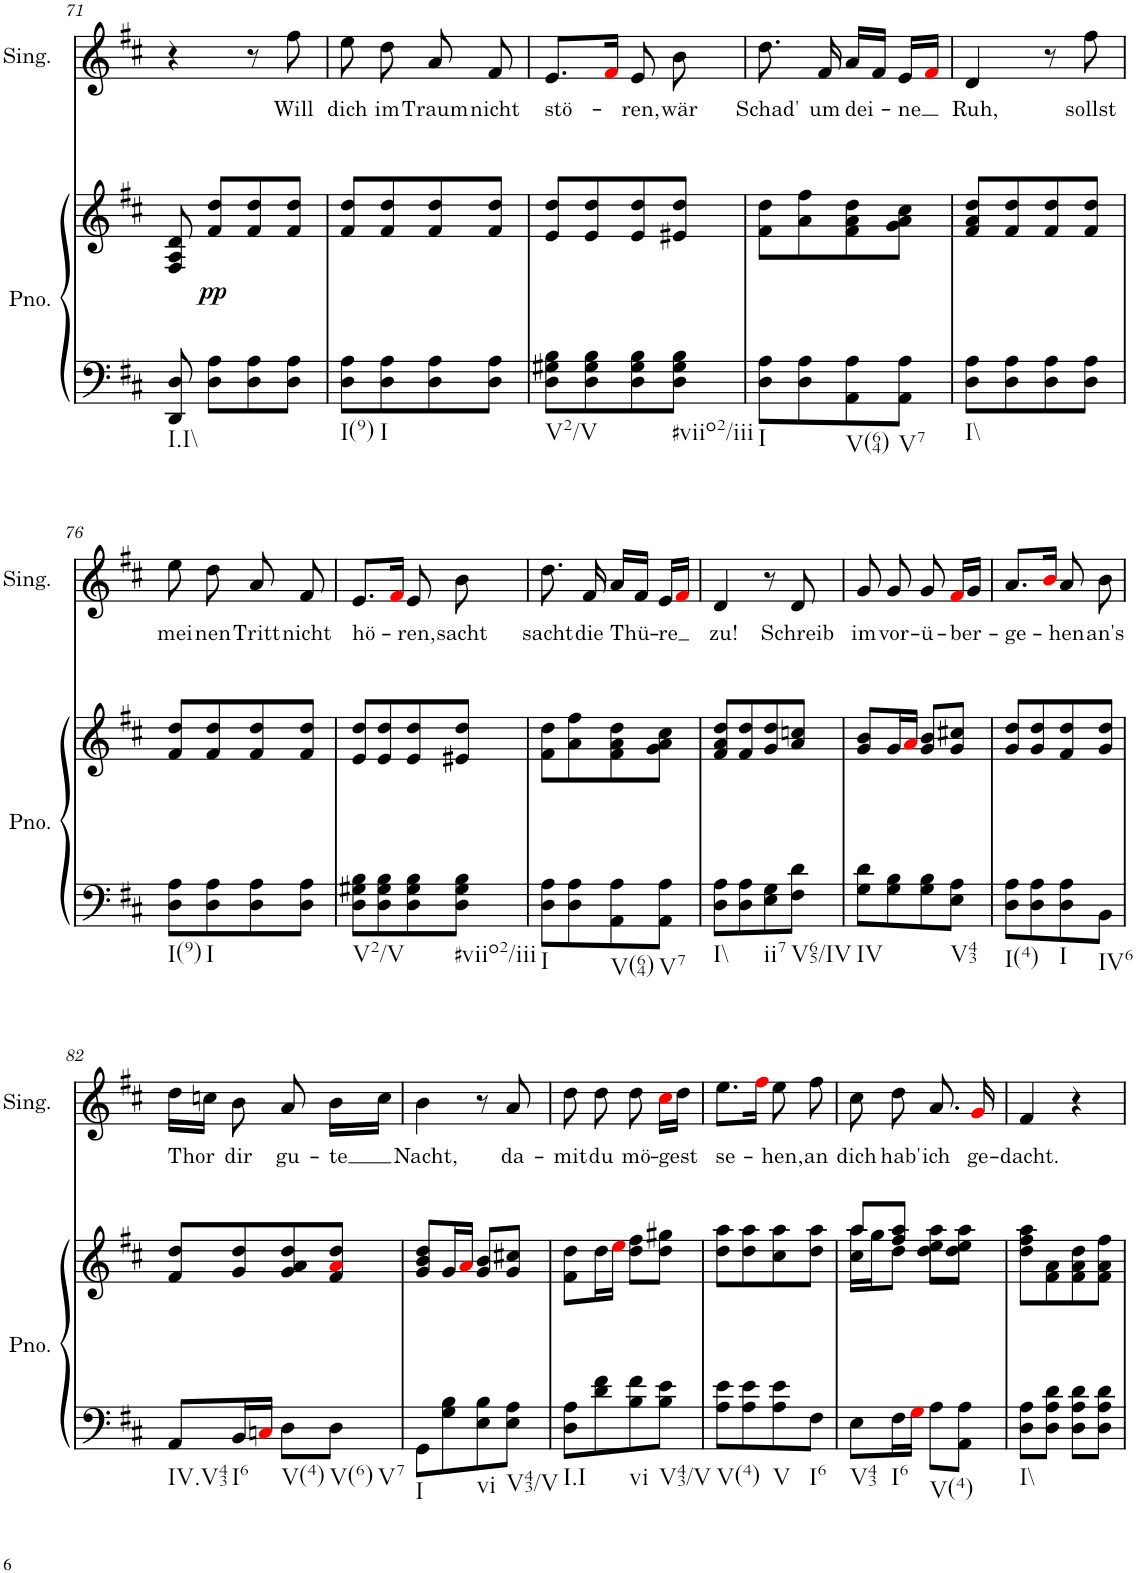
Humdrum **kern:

**kern	**kern	**dynam	**kern	**text
*part2	*part2	*part2	*part1	*part1
*staff3	*staff2	*staff2/3	*staff1	*staff1
*I"Pianoforte	*	*	*I"Singstimme	*
*I'Pno.	*	*	*I'Sing.	*
!!LO:PB:g=z
*clefF4	*clefG2	*	*clefG2	*
*k[f#c#]	*k[f#c#]	*	*k[f#c#]	*
*M2/4	*M2/4	*	*M2/4	*
=71	=71	=71	=71	=71
!LO:TX:b:t=I.I\\	!	!	!	!
8DD/ 8D/	8F#/ 8A/ 8d/	.	4r	.
!	!	!LO:DY:b	!	!
8D\ 8A\L	8f#/ 8dd/L	pp	.	.
8D\ 8A\	8f#/ 8dd/	.	8r	.
!	!	!	!	!LO:LY:b
8D\ 8A\J	8f#/ 8dd/J	.	8ff#\	Will
=72	=72	=72	=72	=72
!LO:TX:b:t=I(9)	!	!	!	!
!	!	!	!	!LO:LY:b
8D\ 8A\L	8f#/ 8dd/L	.	8ee\	dich
!LO:TX:b:t=I	!	!	!	!
!	!	!	!	!LO:LY:b
8D\ 8A\	8f#/ 8dd/	.	8dd\	im
!	!	!	!	!LO:LY:b
8D\ 8A\	8f#/ 8dd/	.	8a/	Traum
!	!	!	!	!LO:LY:b
8D\ 8A\J	8f#/ 8dd/J	.	8f#/	nicht
=73	=73	=73	=73	=73
!LO:TX:b:t=V2/V	!	!	!	!
!	!	!	!	!LO:LY:b
8D\ 8G#X\ 8B\L	8e/ 8dd/L	.	8.e/L	stö-
8D\ 8G#\ 8B\	8e/ 8dd/	.	.	.
.	.	.	16f#i/Jk	.
!	!	!	!	!LO:LY:b
8D\ 8G#\ 8B\	8e/ 8dd/	.	8e/	-ren,
!LO:TX:b:t=#viio2/iii	!	!	!	!
!	!	!	!	!LO:LY:b
8D\ 8G#\ 8B\J	8e#X/ 8dd/J	.	8b\	wär
=74	=74	=74	=74	=74
!LO:TX:b:t=I	!	!	!	!
!	!	!	!	!LO:LY:b
8D\ 8A\L	8f#\ 8dd\L	.	8.dd\	Schad'
8D\ 8A\	8a\ 8ff#\	.	.	.
!	!	!	!	!LO:LY:b
.	.	.	16f#/	um
!LO:TX:b:t=V(64)	!	!	!	!
!	!	!	!	!LO:LY:b
8AA\ 8A\	8f#\ 8a\ 8dd\	.	16a/LL	dei-
.	.	.	16f#/JJ	.
!LO:TX:b:t=V7	!	!	!	!
!	!	!	!	!LO:LY:b
8AA\ 8A\J	8g\ 8a\ 8cc#\J	.	16e/LL	-ne
.	.	.	16f#i/JJ	.
=75	=75	=75	=75	=75
!LO:TX:b:t=I\\	!	!	!	!
!	!	!	!	!LO:LY:b
8D\ 8A\L	8f#/ 8a/ 8dd/L	.	4d/	Ruh,
8D\ 8A\	8f#/ 8dd/	.	.	.
8D\ 8A\	8f#/ 8dd/	.	8r	.
!	!	!	!	!LO:LY:b
8D\ 8A\J	8f#/ 8dd/J	.	8ff#\	sollst
!!LO:LB:g=z
=76	=76	=76	=76	=76
!LO:TX:b:t=I(9)	!	!	!	!
!	!	!	!	!LO:LY:b
8D\ 8A\L	8f#/ 8dd/L	.	8ee\	mei-
!LO:TX:b:t=I	!	!	!	!
!	!	!	!	!LO:LY:b
8D\ 8A\	8f#/ 8dd/	.	8dd\	-nen
!	!	!	!	!LO:LY:b
8D\ 8A\	8f#/ 8dd/	.	8a/	Tritt
!	!	!	!	!LO:LY:b
8D\ 8A\J	8f#/ 8dd/J	.	8f#/	nicht
=77	=77	=77	=77	=77
!LO:TX:b:t=V2/V	!	!	!	!
!	!	!	!	!LO:LY:b
8D\ 8G#X\ 8B\L	8e/ 8dd/L	.	8.e/L	hö-
8D\ 8G#\ 8B\	8e/ 8dd/	.	.	.
.	.	.	16f#i/Jk	.
!	!	!	!	!LO:LY:b
8D\ 8G#\ 8B\	8e/ 8dd/	.	8e/	-ren,
!LO:TX:b:t=#viio2/iii	!	!	!	!
!	!	!	!	!LO:LY:b
8D\ 8G#\ 8B\J	8e#X/ 8dd/J	.	8b\	sacht
=78	=78	=78	=78	=78
!LO:TX:b:t=I	!	!	!	!
!	!	!	!	!LO:LY:b
8D\ 8A\L	8f#\ 8dd\L	.	8.dd\	sacht
8D\ 8A\	8a\ 8ff#\	.	.	.
!	!	!	!	!LO:LY:b
.	.	.	16f#/	die
!LO:TX:b:t=V(64)	!	!	!	!
!	!	!	!	!LO:LY:b
8AA\ 8A\	8f#\ 8a\ 8dd\	.	16a/LL	Thü-
.	.	.	16f#/JJ	.
!LO:TX:b:t=V7	!	!	!	!
!	!	!	!	!LO:LY:b
8AA\ 8A\J	8g\ 8a\ 8cc#\J	.	16e/LL	-re
.	.	.	16f#i/JJ	.
=79	=79	=79	=79	=79
!LO:TX:b:t=I\\	!	!	!	!
!	!	!	!	!LO:LY:b
8D\ 8A\L	8f#/ 8a/ 8dd/L	.	4d/	zu!
8D\ 8A\	8f#/ 8dd/	.	.	.
!LO:TX:b:t=ii7	!	!	!	!
8E\ 8G\	8g/ 8dd/	.	8r	.
!LO:TX:b:t=V65/IV	!	!	!	!
!	!	!	!	!LO:LY:b
8F#\ 8d\J	8a/ 8ccn/J	.	8d/	Schreib
=80	=80	=80	=80	=80
!LO:TX:b:t=IV	!	!	!	!
!	!	!	!	!LO:LY:b
8G\ 8d\L	8g/ 8b/L	.	8g/	im
!	!	!	!	!LO:LY:b
8G\ 8B\	16g/L	.	8g/	vor-
.	16ai/JJ	.	.	.
!	!	!	!	!LO:LY:b
8G\ 8B\	8g/ 8b/L	.	8g/	-ü-
!LO:TX:b:t=V43	!	!	!	!
!	!	!	!	!LO:LY:b
8E\ 8A\J	8g/ 8cc#X/J	.	16f#i/LL	-ber-
.	.	.	16g/JJ	.
=81	=81	=81	=81	=81
!LO:TX:b:t=I(4)	!	!	!	!
!	!	!	!	!LO:LY:b
8D\ 8A\L	8g/ 8dd/L	.	8.a/L	-ge-
8D\ 8A\	8g/ 8dd/	.	.	.
.	.	.	16bi/Jk	.
!LO:TX:b:t=I	!	!	!	!
!	!	!	!	!LO:LY:b
8D\ 8A\	8f#/ 8dd/	.	8a/	-hen
!LO:TX:b:t=IV6	!	!	!	!
!	!	!	!	!LO:LY:b
8BB\J	8g/ 8dd/J	.	8b\	an's
!!LO:LB:g=z
=82	=82	=82	=82	=82
!LO:TX:b:t=IV.V43	!	!	!	!
!	!	!	!	!LO:LY:b
8AA/L	8f#/ 8dd/L	.	16dd\LL	Thor
.	.	.	16ccn\JJ	.
!LO:TX:b:t=I6	!	!	!	!
!	!	!	!	!LO:LY:b
16BB/L	8g/ 8dd/	.	8b\	dir
16Cni/JJ	.	.	.	.
!LO:TX:b:t=V(4)	!	!	!	!
!	!	!	!	!LO:LY:b
8D\L	8g/ 8a/ 8dd/	.	8a/	gu-
!LO:TX:b:t=V(6)	!	!	!	!
!LO:TX:b:t=V7	!	!	!	!
!	!	!	!	!LO:LY:b
8D\J	8f#/ 8ai/ 8dd/J	.	16b\LL	-te
.	.	.	16cc\JJ	.
=83	=83	=83	=83	=83
!LO:TX:b:t=I	!	!	!	!
!	!	!	!	!LO:LY:b
8GG\L	8g/ 8b/ 8dd/L	.	4b\	Nacht,
8G\ 8B\	16g/L	.	.	.
.	16ai/JJ	.	.	.
!LO:TX:b:t=vi	!	!	!	!
8E\ 8B\	8g/ 8b/L	.	8r	.
!LO:TX:b:t=V43/V	!	!	!	!
!	!	!	!	!LO:LY:b
8E\ 8A\J	8g/ 8cc#X/J	.	8a/	da-
=84	=84	=84	=84	=84
!LO:TX:b:t=I.I	!	!	!	!
!	!	!	!	!LO:LY:b
8D\ 8A\L	8f#\ 8dd\L	.	8dd\	-mit
!	!	!	!	!LO:LY:b
8d\ 8f#\	16dd\L	.	8dd\	du
.	16eei\JJ	.	.	.
!LO:TX:b:t=vi	!	!	!	!
!	!	!	!	!LO:LY:b
8B\ 8f#\	8dd\ 8ff#\L	.	8dd\	mö-
!LO:TX:b:t=V43/V	!	!	!	!
!	!	!	!	!LO:LY:b
8B\ 8e\J	8dd\ 8gg#X\J	.	16cc#i\LL	-gest
.	.	.	16dd\JJ	.
=85	=85	=85	=85	=85
!LO:TX:b:t=V(4)	!	!	!	!
!	!	!	!	!LO:LY:b
8A\ 8e\L	8dd\ 8aa\L	.	8.ee\L	se-
8A\ 8e\	8dd\ 8aa\	.	.	.
.	.	.	16ff#i\Jk	.
!LO:TX:b:t=V	!	!	!	!
!	!	!	!	!LO:LY:b
8A\ 8e\	8cc#\ 8aa\	.	8ee\	-hen,
!LO:TX:b:t=I6	!	!	!	!
!	!	!	!	!LO:LY:b
8F#\J	8dd\ 8aa\J	.	8ff#\	an
=86	=86	=86	=86	=86
*	*^	*	*	*
!LO:TX:b:t=V43	!	!	!	!	!
!	!	!	!	!	!LO:LY:b
8E\L	8aa/L	16cc#\ 16aa\LL	.	8cc#\	dich
.	.	16gg\J	.	.	.
!LO:TX:b:t=I6	!	!	!	!	!
!	!	!	!	!	!LO:LY:b
16F#\L	8ff#/ 8aa/J	8dd\J	.	8dd\	hab'
16Gi\JJ	.	.	.	.	.
!LO:TX:b:t=V(4)	!	!	!	!	!
!	!	!	!	!	!LO:LY:b
8A\L	8ee\ 8aa\L	8dd\L	.	8.a/	ich
8AA\ 8A\J	8ee\ 8aa\J	8dd\J	.	.	.
!	!	!	!	!	!LO:LY:b
.	.	.	.	16gi/	ge-
*	*v	*v	*	*	*
=87	=87	=87	=87	=87
!LO:TX:b:t=I\\	!	!	!	!
!	!	!	!	!LO:LY:b
8D\ 8A\L	8dd\ 8ff#\ 8aa\L	.	4f#/	-dacht.
8D\ 8A\ 8d\J	8f#\ 8a\	.	.	.
8D\ 8A\ 8d\L	8f#\ 8a\ 8dd\	.	4r	.
8D\ 8A\ 8d\J	8f#\ 8a\ 8ff#\J	.	.	.
=	=	=	=	=
*-	*-	*-	*-	*-
